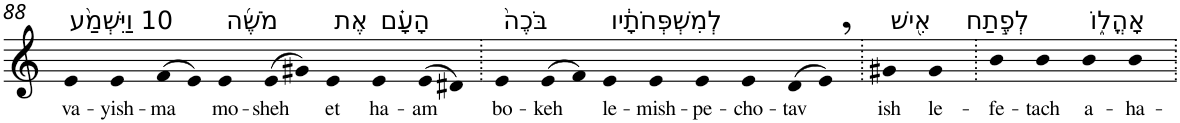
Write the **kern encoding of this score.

**kern	**text
*part1	*part1
*staff1	*staff1
*I"Piano	*
*I'Pno	*
!!LO:PB:g=z
*clefG2	*
*k[]	*
=88	=88
!LO:TX:a:t=10 וַיִּשְׁמַ֨ע	!
!	!LO:LY:b
4e	va-
!	!LO:LY:b
4e	-yish-
!	!LO:LY:b
(>8f	-ma
8e)	.
!LO:TX:a:t=מֹשֶׁ֜ה	!
!	!LO:LY:b
4e	mo-
!	!LO:LY:b
(>8e	-sheh
8g#X)	.
!LO:TX:a:t=אֶת	!
!	!LO:LY:b
4e	et
!LO:TX:a:t=הָעָ֗ם	!
!	!LO:LY:b
4e	ha-
!	!LO:LY:b
(>8e	-am
8d#X)	.
=89.	=89.
!LO:TX:a:t=בֹּכֶה֙	!
!	!LO:LY:b
4e	bo-
!	!LO:LY:b
(>8e	-keh
8f)	.
!LO:TX:a:t=לְמִשְׁפְּחֹתָ֔יו	!
!	!LO:LY:b
4e	le-
!	!LO:LY:b
4e	-mish-
!	!LO:LY:b
4e	-pe-
!	!LO:LY:b
4e	-cho-
!	!LO:LY:b
(>8d	-tav
8e,)	.
=90.	=90.
!LO:TX:a:t=אִ֖ישׁ	!
!	!LO:LY:b
4g#X	ish
!LO:TX:a:t=לְפֶ֣תַח	!
!	!LO:LY:b
4g#	le-
=91.	=91.
!	!LO:LY:b
4b	-fe-
!	!LO:LY:b
4b	-tach
!LO:TX:a:t=אָהֳל֑וֹ	!
!	!LO:LY:b
4b	a-
!	!LO:LY:b
4b	-ha-
=.	=.
*-	*-
